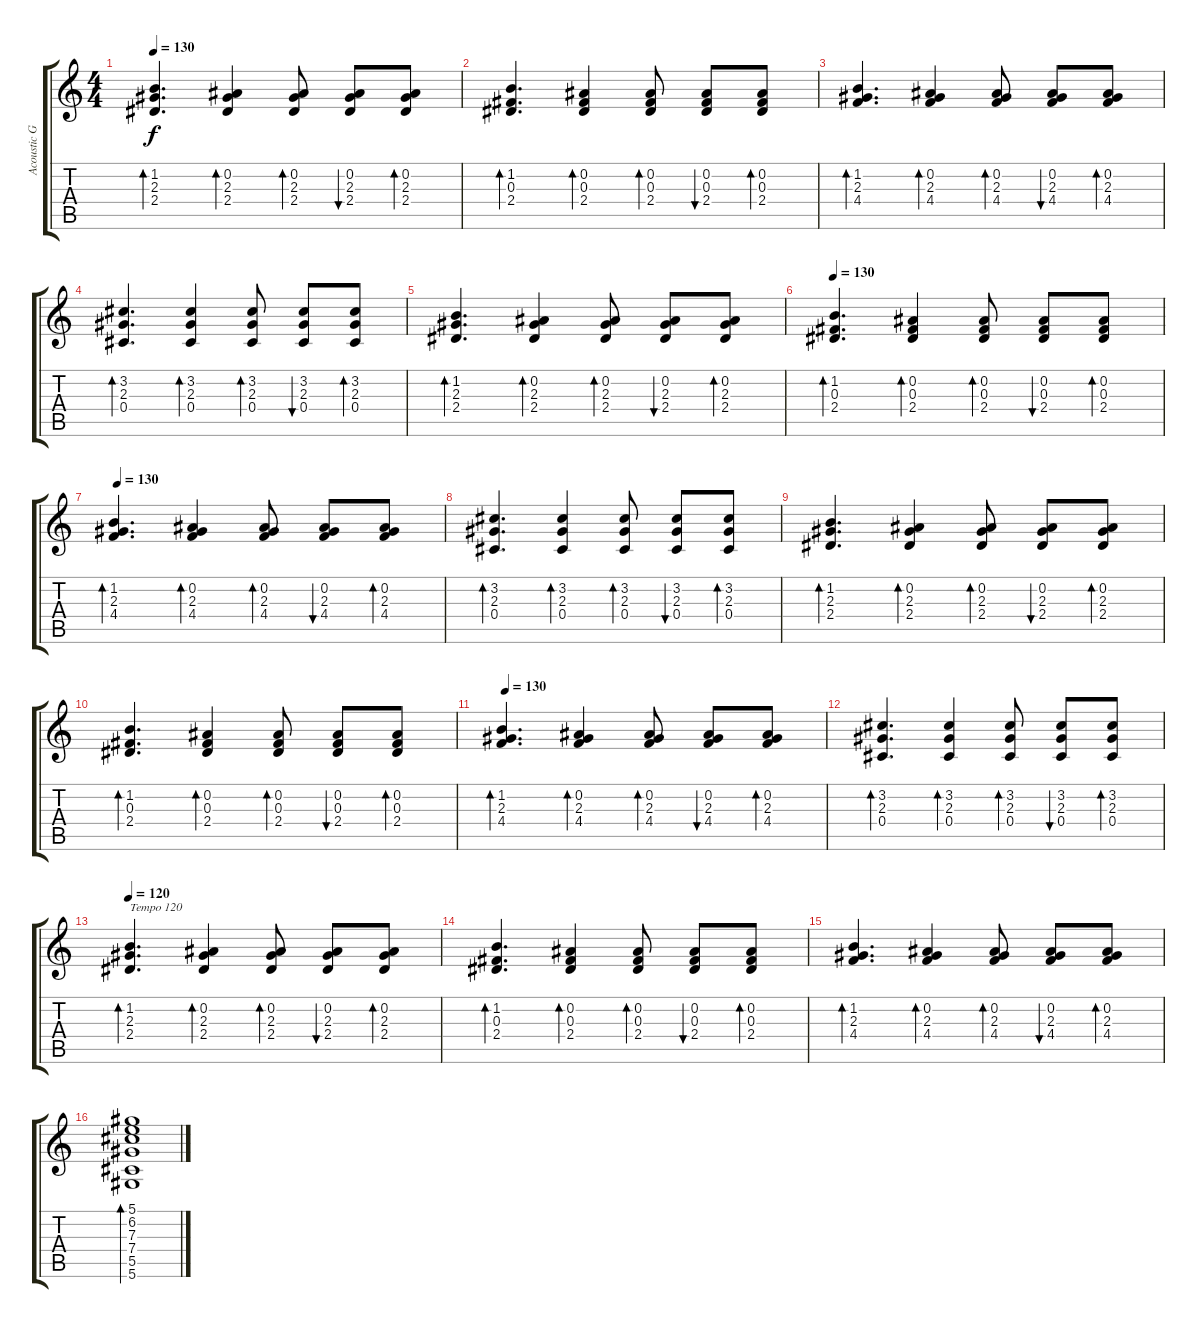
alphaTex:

\track ("Acoustic Guitar 1" "Acoustic G") {instrument acousticguitarsteel}
\staff {score tabs}
\tuning (Eb4 Bb3 Gb3 Db3 Ab2 Eb2) {hide}
\ts (4 4)
\tempo 130
\clef g2
\ks c
(1.2 2.3 2.4).4{d bd 60 dy f} (0.2 2.3 2.4).4{bd 60} (0.2 2.3 2.4).8{bd 60} (0.2 2.3 2.4).8{bu 60} (0.2 2.3 2.4).8{bd 60} |
(1.2 0.3 2.4).4{d bd 60} (0.2 0.3 2.4).4{bd 60} (0.2 0.3 2.4).8{bd 60} (0.2 0.3 2.4).8{bu 60} (0.2 0.3 2.4).8{bd 60} |
(1.2 2.3 4.4).4{d bd 60} (0.2 2.3 4.4).4{bd 60} (0.2 2.3 4.4).8{bd 60} (0.2 2.3 4.4).8{bu 60} (0.2 2.3 4.4).8{bd 60} |
(3.2 2.3 0.4).4{d bd 60} (3.2 2.3 0.4).4{bd 60} (3.2 2.3 0.4).8{bd 60} (3.2 2.3 0.4).8{bu 60} (3.2 2.3 0.4).8{bd 60} |
(1.2 2.3 2.4).4{d bd 60} (0.2 2.3 2.4).4{bd 60} (0.2 2.3 2.4).8{bd 60} (0.2 2.3 2.4).8{bu 60} (0.2 2.3 2.4).8{bd 60} |
\tempo 130
(1.2 0.3 2.4).4{d bd 60} (0.2 0.3 2.4).4{bd 60} (0.2 0.3 2.4).8{bd 60} (0.2 0.3 2.4).8{bu 60} (0.2 0.3 2.4).8{bd 60} |
\tempo 130
(1.2 2.3 4.4).4{d bd 60} (0.2 2.3 4.4).4{bd 60} (0.2 2.3 4.4).8{bd 60} (0.2 2.3 4.4).8{bu 60} (0.2 2.3 4.4).8{bd 60} |
(3.2 2.3 0.4).4{d bd 60} (3.2 2.3 0.4).4{bd 60} (3.2 2.3 0.4).8{bd 60} (3.2 2.3 0.4).8{bu 60} (3.2 2.3 0.4).8{bd 60} |
(1.2 2.3 2.4).4{d bd 60} (0.2 2.3 2.4).4{bd 60} (0.2 2.3 2.4).8{bd 60} (0.2 2.3 2.4).8{bu 60} (0.2 2.3 2.4).8{bd 60} |
(1.2 0.3 2.4).4{d bd 60} (0.2 0.3 2.4).4{bd 60} (0.2 0.3 2.4).8{bd 60} (0.2 0.3 2.4).8{bu 60} (0.2 0.3 2.4).8{bd 60} |
\tempo 130
(1.2 2.3 4.4).4{d bd 60} (0.2 2.3 4.4).4{bd 60} (0.2 2.3 4.4).8{bd 60} (0.2 2.3 4.4).8{bu 60} (0.2 2.3 4.4).8{bd 60} |
(3.2 2.3 0.4).4{d bd 60} (3.2 2.3 0.4).4{bd 60} (3.2 2.3 0.4).8{bd 60} (3.2 2.3 0.4).8{bu 60} (3.2 2.3 0.4).8{bd 60} |
\tempo 120
(1.2 2.3 2.4).4{d bd 60 txt "Tempo 120"} (0.2 2.3 2.4).4{bd 60} (0.2 2.3 2.4).8{bd 60} (0.2 2.3 2.4).8{bu 60} (0.2 2.3 2.4).8{bd 60} |
(1.2 0.3 2.4).4{d bd 60} (0.2 0.3 2.4).4{bd 60} (0.2 0.3 2.4).8{bd 60} (0.2 0.3 2.4).8{bu 60} (0.2 0.3 2.4).8{bd 60} |
(1.2 2.3 4.4).4{d bd 60} (0.2 2.3 4.4).4{bd 60} (0.2 2.3 4.4).8{bd 60} (0.2 2.3 4.4).8{bu 60} (0.2 2.3 4.4).8{bd 60} |
(5.1 6.2 7.3 7.4 5.5 5.6).1{bd 60}
